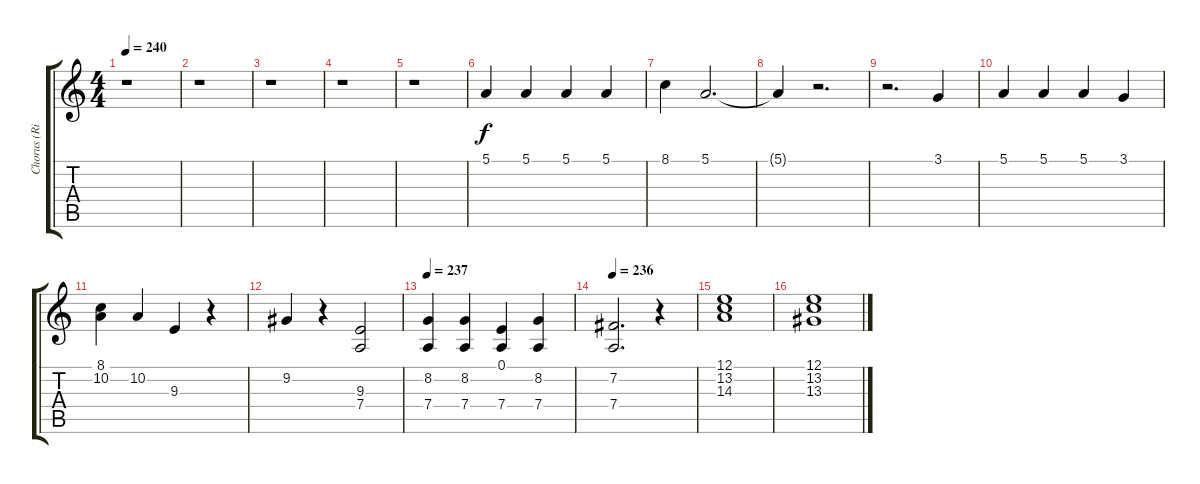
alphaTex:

\track ("Chorus (Right)" "Chorus (Ri") {instrument lead3calliope}
\staff {score tabs}
\tuning (E4 B3 G3 D3 A2 E2) {hide}
\ts (4 4)
\tempo 240
\clef g2
\ks c
r.1{dy f} |
r.1 |
r.1 |
r.1 |
r.1 |
5.1.4 5.1.4 5.1.4 5.1.4 |
8.1.4 5.1.2{d} |
5.1{t}.4 r.2{d} |
r.2{d} 3.1.4 |
5.1.4 5.1.4 5.1.4 3.1.4 |
(8.1 10.2).4 10.2.4 9.3.4 r.4 |
9.2.4 r.4 (9.3 7.4).2 |
\tempo 237
(8.2 7.4).4 (8.2 7.4).4 (0.1 7.4).4 (8.2 7.4).4 |
\tempo 236
(7.2 7.4).2{d} r.4 |
(12.1 13.2 14.3).1{balance 8} |
(12.1 13.2 13.3).1
